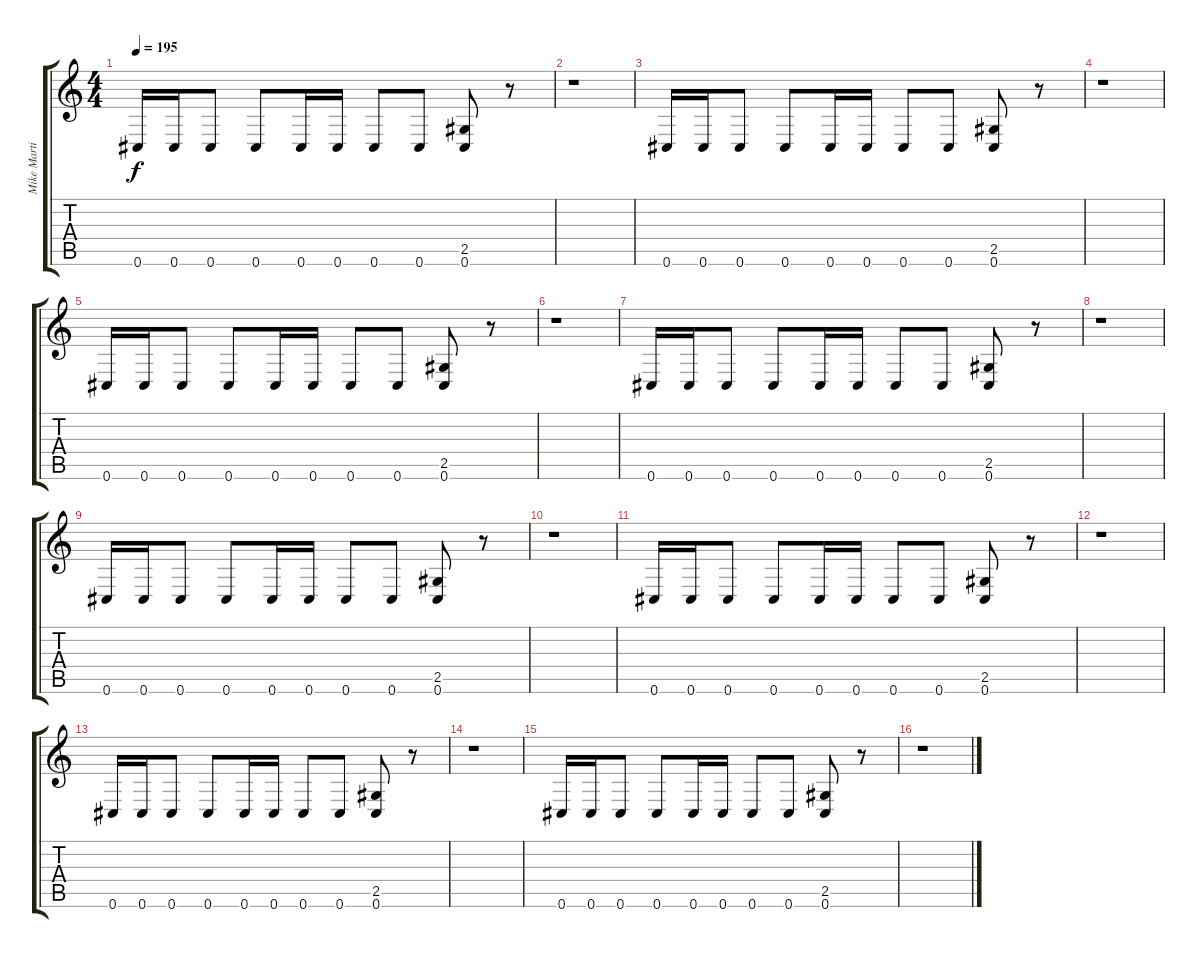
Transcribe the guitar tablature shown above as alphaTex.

\track ("Mike Martin" "Mike Marti") {instrument distortionguitar}
\staff {score tabs}
\tuning (Db4 Ab3 E3 B2 Gb2 Db2) {hide}
\ts (4 4)
\tempo 195
\clef g2
\ks c
0.6.16{dy f} 0.6.16 0.6.8 0.6.8 0.6.16 0.6.16 0.6.8 0.6.8 (2.5 0.6).8 r.8 |
r.1 |
0.6.16 0.6.16 0.6.8 0.6.8 0.6.16 0.6.16 0.6.8 0.6.8 (2.5 0.6).8 r.8 |
r.1 |
0.6.16 0.6.16 0.6.8 0.6.8 0.6.16 0.6.16 0.6.8 0.6.8 (2.5 0.6).8 r.8 |
r.1 |
0.6.16 0.6.16 0.6.8 0.6.8 0.6.16 0.6.16 0.6.8 0.6.8 (2.5 0.6).8 r.8 |
r.1 |
0.6.16 0.6.16 0.6.8 0.6.8 0.6.16 0.6.16 0.6.8 0.6.8 (2.5 0.6).8 r.8 |
r.1 |
0.6.16 0.6.16 0.6.8 0.6.8 0.6.16 0.6.16 0.6.8 0.6.8 (2.5 0.6).8 r.8 |
r.1 |
0.6.16 0.6.16 0.6.8 0.6.8 0.6.16 0.6.16 0.6.8 0.6.8 (2.5 0.6).8 r.8 |
r.1 |
0.6.16 0.6.16 0.6.8 0.6.8 0.6.16 0.6.16 0.6.8 0.6.8 (2.5 0.6).8 r.8 |
r.1
